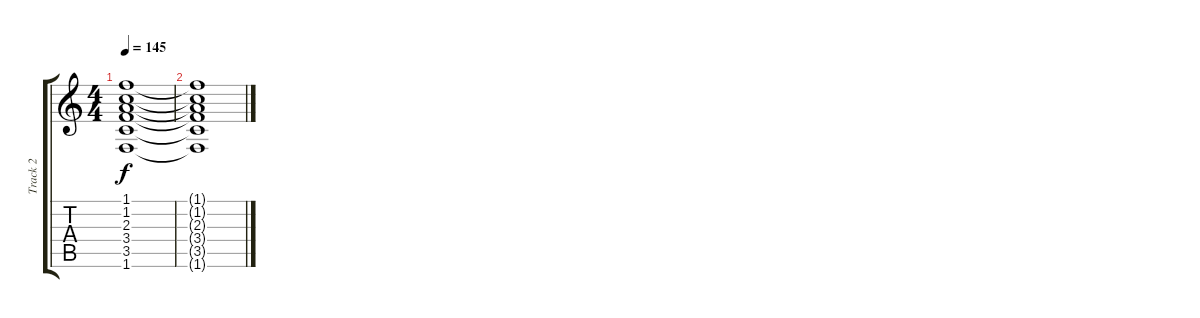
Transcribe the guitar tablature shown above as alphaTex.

\track ("Track 2" "Track 2") {instrument electricguitarclean}
\staff {score tabs}
\tuning (E4 B3 G3 D3 A2 E2) {hide}
\ts (4 4)
\tempo 145
\clef g2
\ks c
(1.1 1.2 2.3 3.4 3.5 1.6).1{dy f} |
(1.1{t} 1.2{t} 2.3{t} 3.4{t} 3.5{t} 1.6{t}).1
